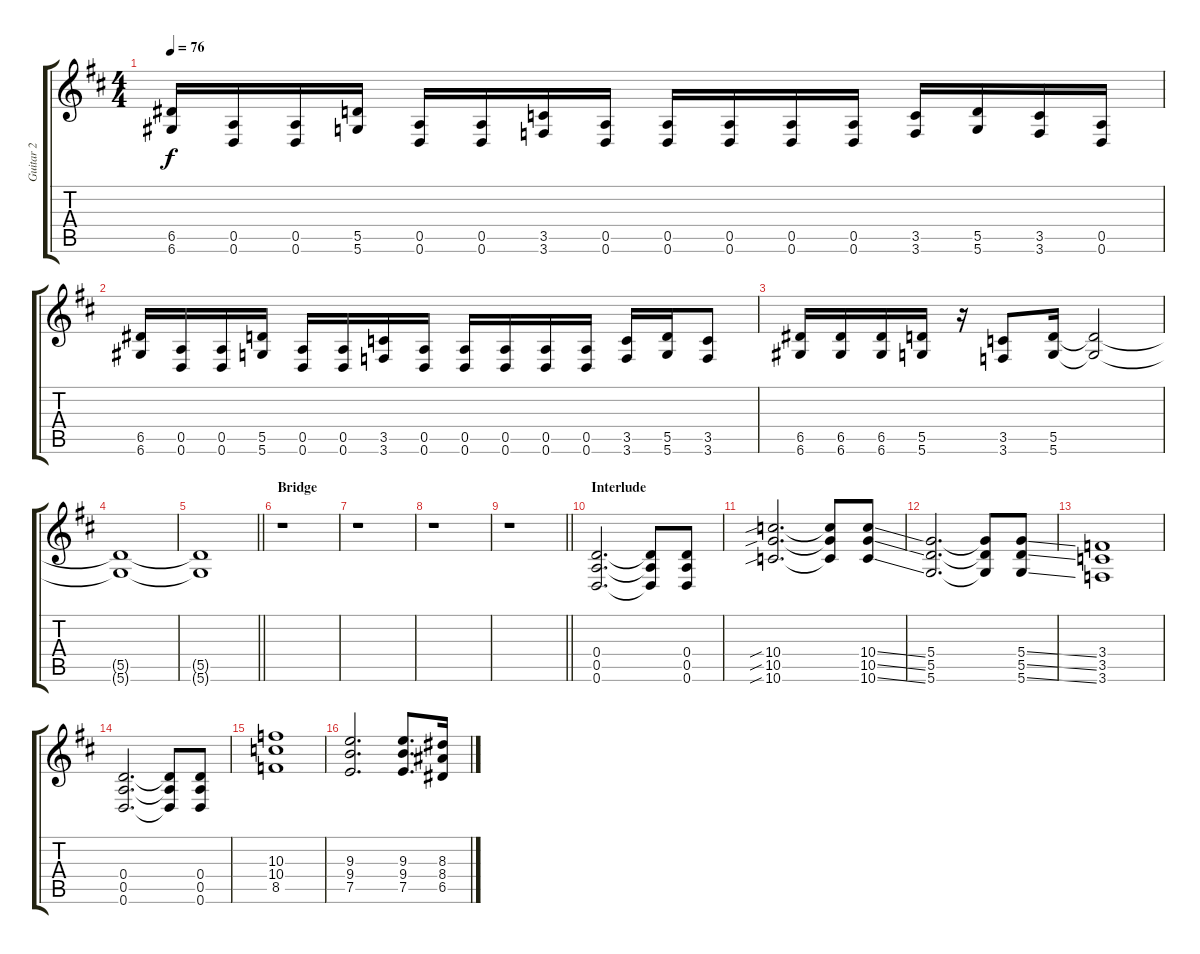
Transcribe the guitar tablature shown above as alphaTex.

\track ("Guitar 2" "Guitar 2") {instrument distortionguitar bank 255}
\staff {score tabs}
\tuning (E4 B3 G3 D3 A2 D2) {hide}
\ts (4 4)
\tempo 76
\clef g2
\ks d
(6.5 6.6).16{dy f} (0.5 0.6).16 (0.5 0.6).16 (5.5 5.6).16 (0.5 0.6).16 (0.5 0.6).16 (3.5 3.6).16 (0.5 0.6).16 (0.5 0.6).16 (0.5 0.6).16 (0.5 0.6).16 (0.5 0.6).16 (3.5 3.6).16 (5.5 5.6).16 (3.5 3.6).16 (0.5 0.6).16 |
(6.5 6.6).16 (0.5 0.6).16 (0.5 0.6).16 (5.5 5.6).16 (0.5 0.6).16 (0.5 0.6).16 (3.5 3.6).16 (0.5 0.6).16 (0.5 0.6).16 (0.5 0.6).16 (0.5 0.6).16 (0.5 0.6).16 (3.5 3.6).16 (5.5 5.6).16 (3.5 3.6).8 |
(6.5 6.6).16 (6.5 6.6).16 (6.5 6.6).16 (5.5 5.6).16 r.16 (3.5 3.6).8 (5.5 5.6).16 (5.5{t} 5.6{t}).2 |
(5.5{t} 5.6{t}).1 |
\barLineRight lightlight
(5.5{t} 5.6{t}).1 |
\section ("" "Bridge")
r.1 |
r.1 |
r.1 |
\barLineRight lightlight
r.1 |
\section ("" "Interlude")
(0.4 0.5 0.6).2{d} (0.4{t} 0.5{t} 0.6{t}).8 (0.4 0.5 0.6).8 |
(10.4{sib} 10.5{sib} 10.6{sib}).2{d} (10.4{t} 10.5{t} 10.6{t}).8 (10.4{ss} 10.5{ss} 10.6{ss}).8 |
(5.4 5.5 5.6).2{d} (5.4{t} 5.5{t} 5.6{t}).8 (5.4{ss} 5.5{ss} 5.6{ss}).8 |
(3.4 3.5 3.6).1 |
(0.4 0.5 0.6).2{d} (0.4{t} 0.5{t} 0.6{t}).8 (0.4 0.5 0.6).8 |
(10.3 10.4 8.5).1 |
(9.3 9.4 7.5).2{d} (9.3 9.4 7.5).8{d} (8.3 8.4 6.5).16
